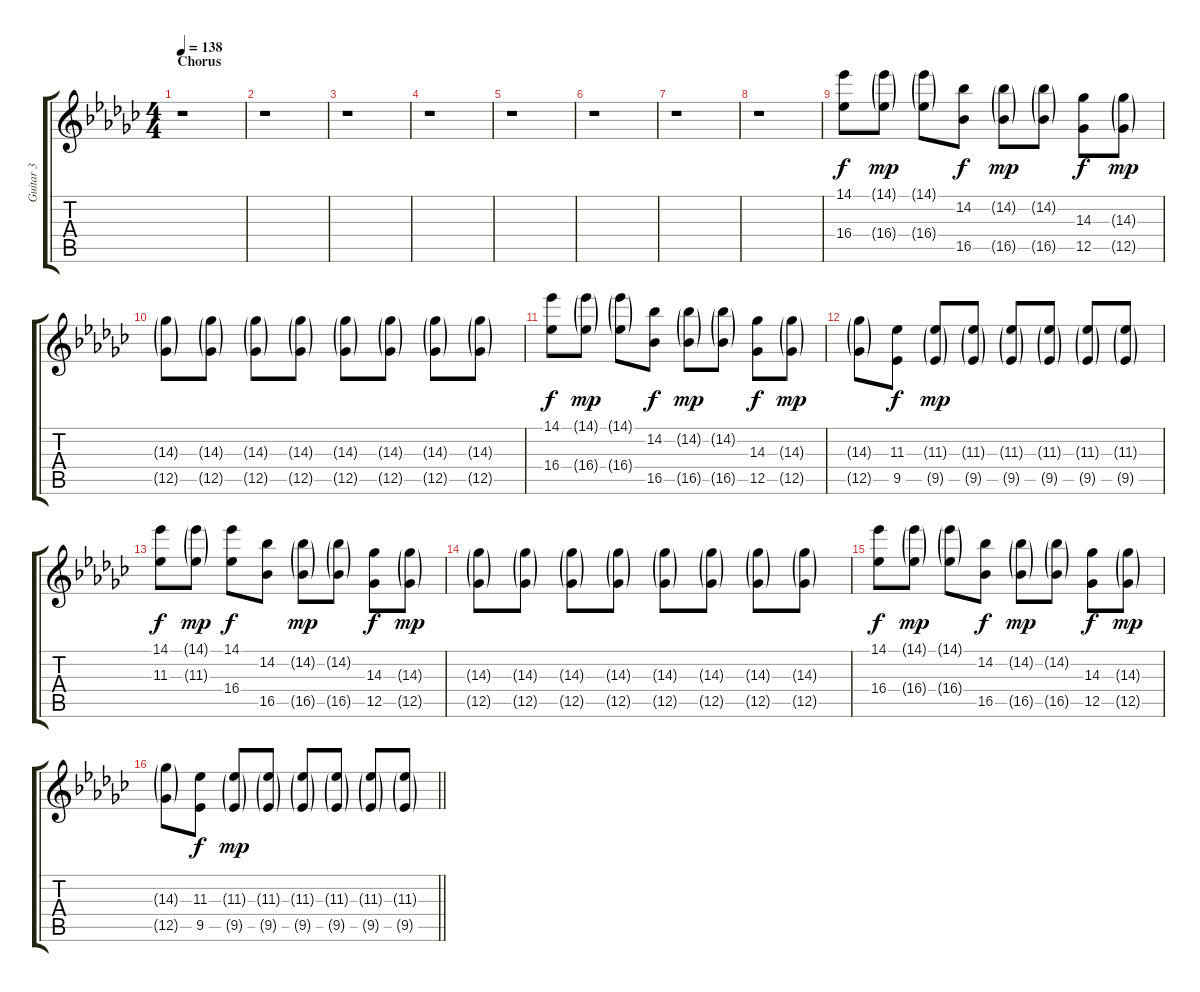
\track ("Guitar 3" "Guitar 3") {instrument acousticguitarsteel}
\staff {score tabs}
\tuning (Db4 Ab3 E3 B2 Gb2 B1) {hide}
\ts (4 4)
\section ("" "Chorus")
\tempo 138
\clef g2
\ks gb
r.1{dy f} |
r.1 |
r.1 |
r.1 |
r.1 |
r.1 |
r.1 |
r.1 |
(14.1 16.4).8{volume 11 balance 8 instrument overdrivenguitar} (14.1{g} 16.4{g}).8{dy mp} (14.1{g} 16.4{g}).8 (14.2 16.5).8{dy f} (14.2{g} 16.5{g}).8{dy mp} (14.2{g} 16.5{g}).8 (14.3 12.5).8{dy f} (14.3{g} 12.5{g}).8{dy mp} |
(14.3{g} 12.5{g}).8 (14.3{g} 12.5{g}).8 (14.3{g} 12.5{g}).8 (14.3{g} 12.5{g}).8 (14.3{g} 12.5{g}).8 (14.3{g} 12.5{g}).8 (14.3{g} 12.5{g}).8 (14.3{g} 12.5{g}).8 |
(14.1 16.4).8{dy f} (14.1{g} 16.4{g}).8{dy mp} (14.1{g} 16.4{g}).8 (14.2 16.5).8{dy f} (14.2{g} 16.5{g}).8{dy mp} (14.2{g} 16.5{g}).8 (14.3 12.5).8{dy f} (14.3{g} 12.5{g}).8{dy mp} |
(14.3{g} 12.5{g}).8 (11.3 9.5).8{dy f} (11.3{g} 9.5{g}).8{dy mp} (11.3{g} 9.5{g}).8 (11.3{g} 9.5{g}).8 (11.3{g} 9.5{g}).8 (11.3{g} 9.5{g}).8 (11.3{g} 9.5{g}).8 |
(14.1 11.3).8{dy f} (14.1{g} 11.3{g}).8{dy mp} (14.1 16.4).8{dy f} (14.2 16.5).8 (14.2{g} 16.5{g}).8{dy mp} (14.2{g} 16.5{g}).8 (14.3 12.5).8{dy f} (14.3{g} 12.5{g}).8{dy mp} |
(14.3{g} 12.5{g}).8 (14.3{g} 12.5{g}).8 (14.3{g} 12.5{g}).8 (14.3{g} 12.5{g}).8 (14.3{g} 12.5{g}).8 (14.3{g} 12.5{g}).8 (14.3{g} 12.5{g}).8 (14.3{g} 12.5{g}).8 |
(14.1 16.4).8{dy f} (14.1{g} 16.4{g}).8{dy mp} (14.1{g} 16.4{g}).8 (14.2 16.5).8{dy f} (14.2{g} 16.5{g}).8{dy mp} (14.2{g} 16.5{g}).8 (14.3 12.5).8{dy f} (14.3{g} 12.5{g}).8{dy mp} |
\barLineRight lightlight
(14.3{g} 12.5{g}).8 (11.3 9.5).8{dy f} (11.3{g} 9.5{g}).8{dy mp} (11.3{g} 9.5{g}).8 (11.3{g} 9.5{g}).8 (11.3{g} 9.5{g}).8 (11.3{g} 9.5{g}).8 (11.3{g} 9.5{g}).8
